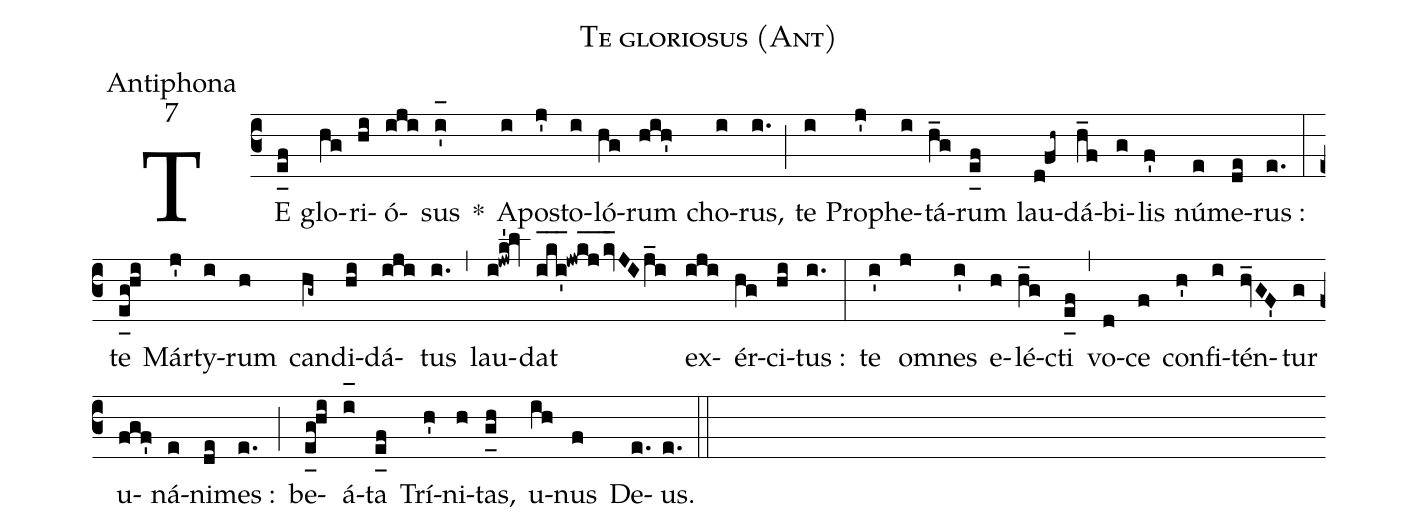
name:Te gloriosus (Ant);
office-part:Antiphona;
mode:7;
%%
(c3) TE(e_[uh:l]f) glo(hg)ri(hi)ó(iji)sus(i'_[oh:h]) *() A(i)po(j')sto(i)ló(hg)rum(hih') cho(i)rus,(i.) (;) te(i) Pro(j')phe(i)tá(h_g)rum(e_[uh:l]f) lau(d!fh~)dá(h_f)bi(g)lis(f') nú(e)me(de)rus :(e.) (:) te(e_[uh:l]g!hi) Már(j')ty(i)rum(h) can(hg~)di(hi)dá(iji)tus(i.) (,) lau(i!jwk'!lv)dat(i_[hl:1]k_[hl:1]i'_[hl:1]!jwk_[hl:1]j_[hl:1]kv_[hl:1]JIj_i) ex(iji)ér(hg)ci(hi)tus :(i.) (:) te(i') o(j)mnes(i') e(h)lé(h_g)cti(e_[uh:l]f) (,) vo(d)ce(f) con(h')fi(i)tén(hv_GF')tur(g) u(fgf')ná(e)ni(de)mes :(e.) (;) be(e_[uh:l]g!hi)á(i_[oh:h])ta(e_[uh:l]f) Trí(h')ni(h)tas,(g_[uh:l]h) u(ih)nus(f) De(e.)us.(e.) (::)
